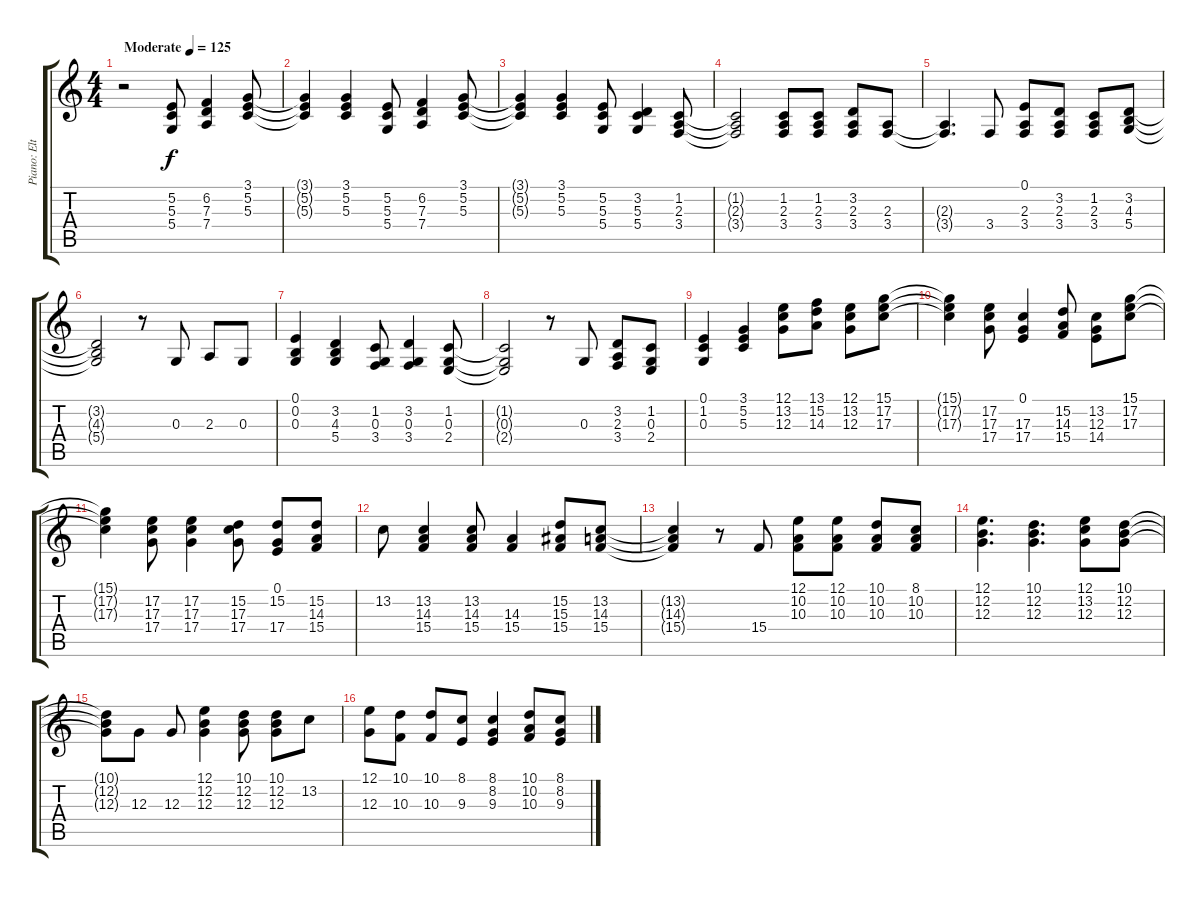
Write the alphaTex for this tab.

\track ("Piano: Elton Right" "Piano: Elt") {instrument acousticgrandpiano}
\staff {score tabs}
\tuning (E4 B3 G3 D3 A2 E2) {hide}
\ts (4 4)
\tempo (125 "Moderate")
\clef g2
\ks c
r.2{dy f instrument acousticgrandpiano} (5.2 5.3 5.4).8 (6.2 7.3 7.4).4 (3.1 5.2 5.3).8 |
(3.1{t} 5.2{t} 5.3{t}).4 (3.1 5.2 5.3).4 (5.2 5.3 5.4).8 (6.2 7.3 7.4).4 (3.1 5.2 5.3).8 |
(3.1{t} 5.2{t} 5.3{t}).4 (3.1 5.2 5.3).4 (5.2 5.3 5.4).8 (3.2 5.3 5.4).4 (1.2 2.3 3.4).8 |
(1.2{t} 2.3{t} 3.4{t}).2 (1.2 2.3 3.4).8 (1.2 2.3 3.4).8 (3.2 2.3 3.4).8 (2.3 3.4).8 |
(2.3{t} 3.4{t}).4{d} 3.4.8 (0.1 2.3 3.4).8 (3.2 2.3 3.4).8 (1.2 2.3 3.4).8 (3.2 4.3 5.4).8 |
(3.2{t} 4.3{t} 5.4{t}).2 r.8 0.3.8 2.3.8 0.3.8 |
(0.1 0.2 0.3).4 (3.2 4.3 5.4).4 (1.2 0.3 3.4).8 (3.2 0.3 3.4).4 (1.2 0.3 2.4).8 |
(1.2{t} 0.3{t} 2.4{t}).2 r.8 0.3.8 (3.2 2.3 3.4).8 (1.2 0.3 2.4).8 |
(0.1 1.2 0.3).4 (3.1 5.2 5.3).4 (12.1 13.2 12.3).8 (13.1 15.2 14.3).8 (12.1 13.2 12.3).8 (15.1 17.2 17.3).8 |
(15.1{t} 17.2{t} 17.3{t}).4 (17.2 17.3 17.4).8 (0.1 17.3 17.4).4 (15.2 14.3 15.4).8 (13.2 12.3 14.4).8 (15.1 17.2 17.3).8 |
(15.1{t} 17.2{t} 17.3{t}).4 (17.2 17.3 17.4).8 (17.2 17.3 17.4).4 (15.2 17.3 17.4).8 (0.1 15.2 17.4).8 (15.2 14.3 15.4).8 |
13.2.8 (13.2 14.3 15.4).4 (13.2 14.3 15.4).8 (14.3 15.4).4 (15.2 15.3 15.4).8 (13.2 14.3 15.4).8 |
(13.2{t} 14.3{t} 15.4{t}).4 r.8 15.4.8 (12.1 10.2 10.3).8 (12.1 10.2 10.3).8 (10.1 10.2 10.3).8 (8.1 10.2 10.3).8 |
(12.1 12.2 12.3).4{d} (10.1 12.2 12.3).4{d} (12.1 13.2 12.3).8 (10.1 12.2 12.3).8 |
(10.1{t} 12.2{t} 12.3{t}).8 12.3.8 12.3.8 (12.1 12.2 12.3).4 (10.1 12.2 12.3).8 (10.1 12.2 12.3).8 13.2.8 |
(12.1 12.3).8 (10.1 10.3).8 (10.1 10.3).8 (8.1 9.3).8 (8.1 8.2 9.3).4 (10.1 10.2 10.3).8 (8.1 8.2 9.3).8
